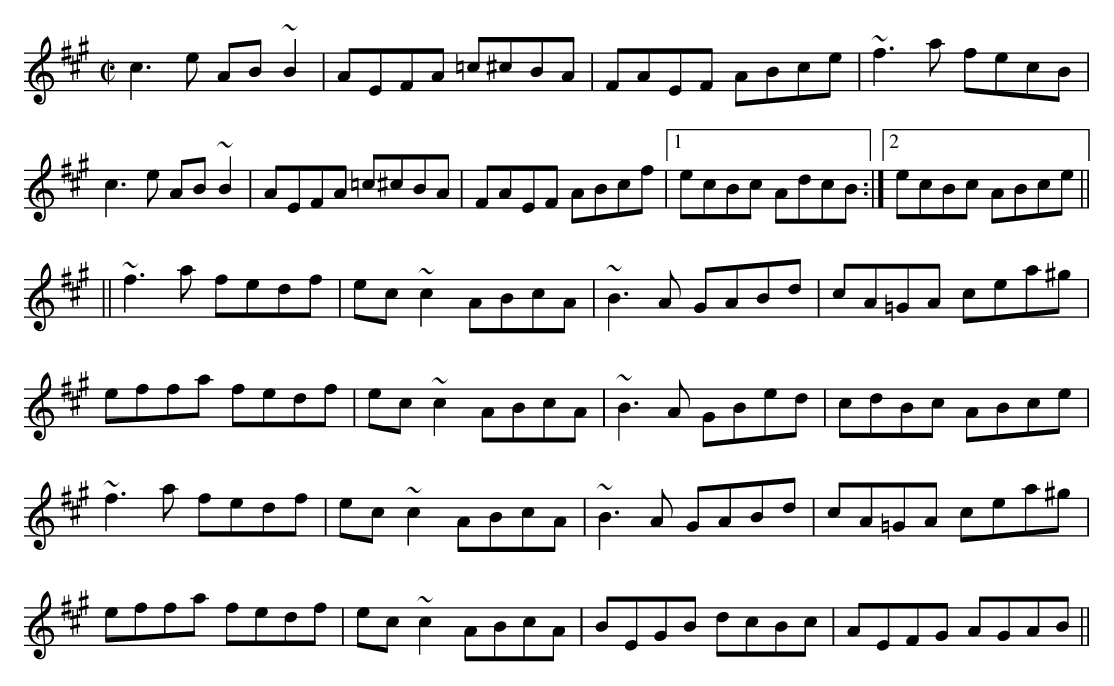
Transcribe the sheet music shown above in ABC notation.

X:1
M:C|
L:1/8
K:A
c3e AB~B2|AEFA =c^cBA|FAEF ABce|~f3a fecB|
c3e AB~B2|AEFA =c^cBA|FAEF ABcf|1 ecBc AdcB:|2ecBc ABce||
||~f3a fedf|ec~c2 ABcA|~B3A GABd|cA=GA cea^g|
effa fedf|ec~c2 ABcA|~B3A GBed|cdBc ABce|
~f3a fedf|ec~c2 ABcA|~B3A GABd|cA=GA cea^g|
effa fedf|ec~c2 ABcA|BEGB dcBc|AEFG AGAB||
